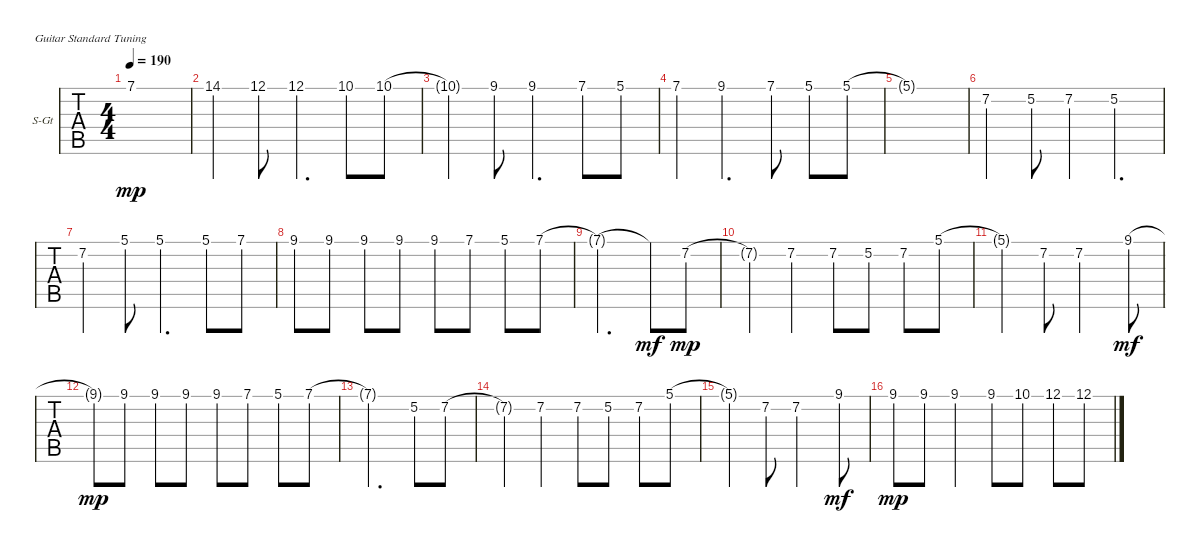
\defaultSystemsLayout 4
\bracketExtendMode groupsimilarinstruments
\firstSystemTrackNameOrientation horizontal
\otherSystemsTrackNameOrientation horizontal
\track ("Vocals" "S-Gt") {mute instrument acousticguitarsteel}
\staff {tabs}
\tuning (E4 B3 G3 D3 A2 E2)
\ts (4 4)
\tempo 190
\clef g2
\ks c
7.1.1{dy mp} |
14.1.4 12.1.8 12.1.4{d} 10.1.8 10.1.8 |
10.1{t}.4 9.1.8 9.1.4{d} 7.1.8 5.1.8 |
7.1.4 9.1.4{d} 7.1.8 5.1.8 5.1.8 |
5.1{t}.1 |
7.2.4 5.2.8 7.2.4 5.2.4{d} |
7.2.4 5.1.8 5.1.4{d} 5.1.8 7.1.8 |
9.1.8 9.1.8 9.1.8 9.1.8 9.1.8 7.1.8 5.1.8 7.1.8 |
7.1{t}.2{d} 7.1{t}.8{dy mf} 7.2.8{dy mp} |
7.2{t}.4 7.2.4 7.2.8 5.2.8 7.2.8 5.1.8 |
5.1{t}.4 7.2.8 7.2.2 9.1.8{dy mf} |
9.1{t}.8{dy mp} 9.1.8 9.1.8 9.1.8 9.1.8 7.1.8 5.1.8 7.1.8 |
7.1{t}.2{d} 5.2.8 7.2.8 |
7.2{t}.4 7.2.4 7.2.8 5.2.8 7.2.8 5.1.8 |
5.1{t}.4 7.2.8 7.2.2 9.1.8{dy mf} |
9.1.8{dy mp} 9.1.8 9.1.4 9.1.8 10.1.8 12.1.8 12.1.8
